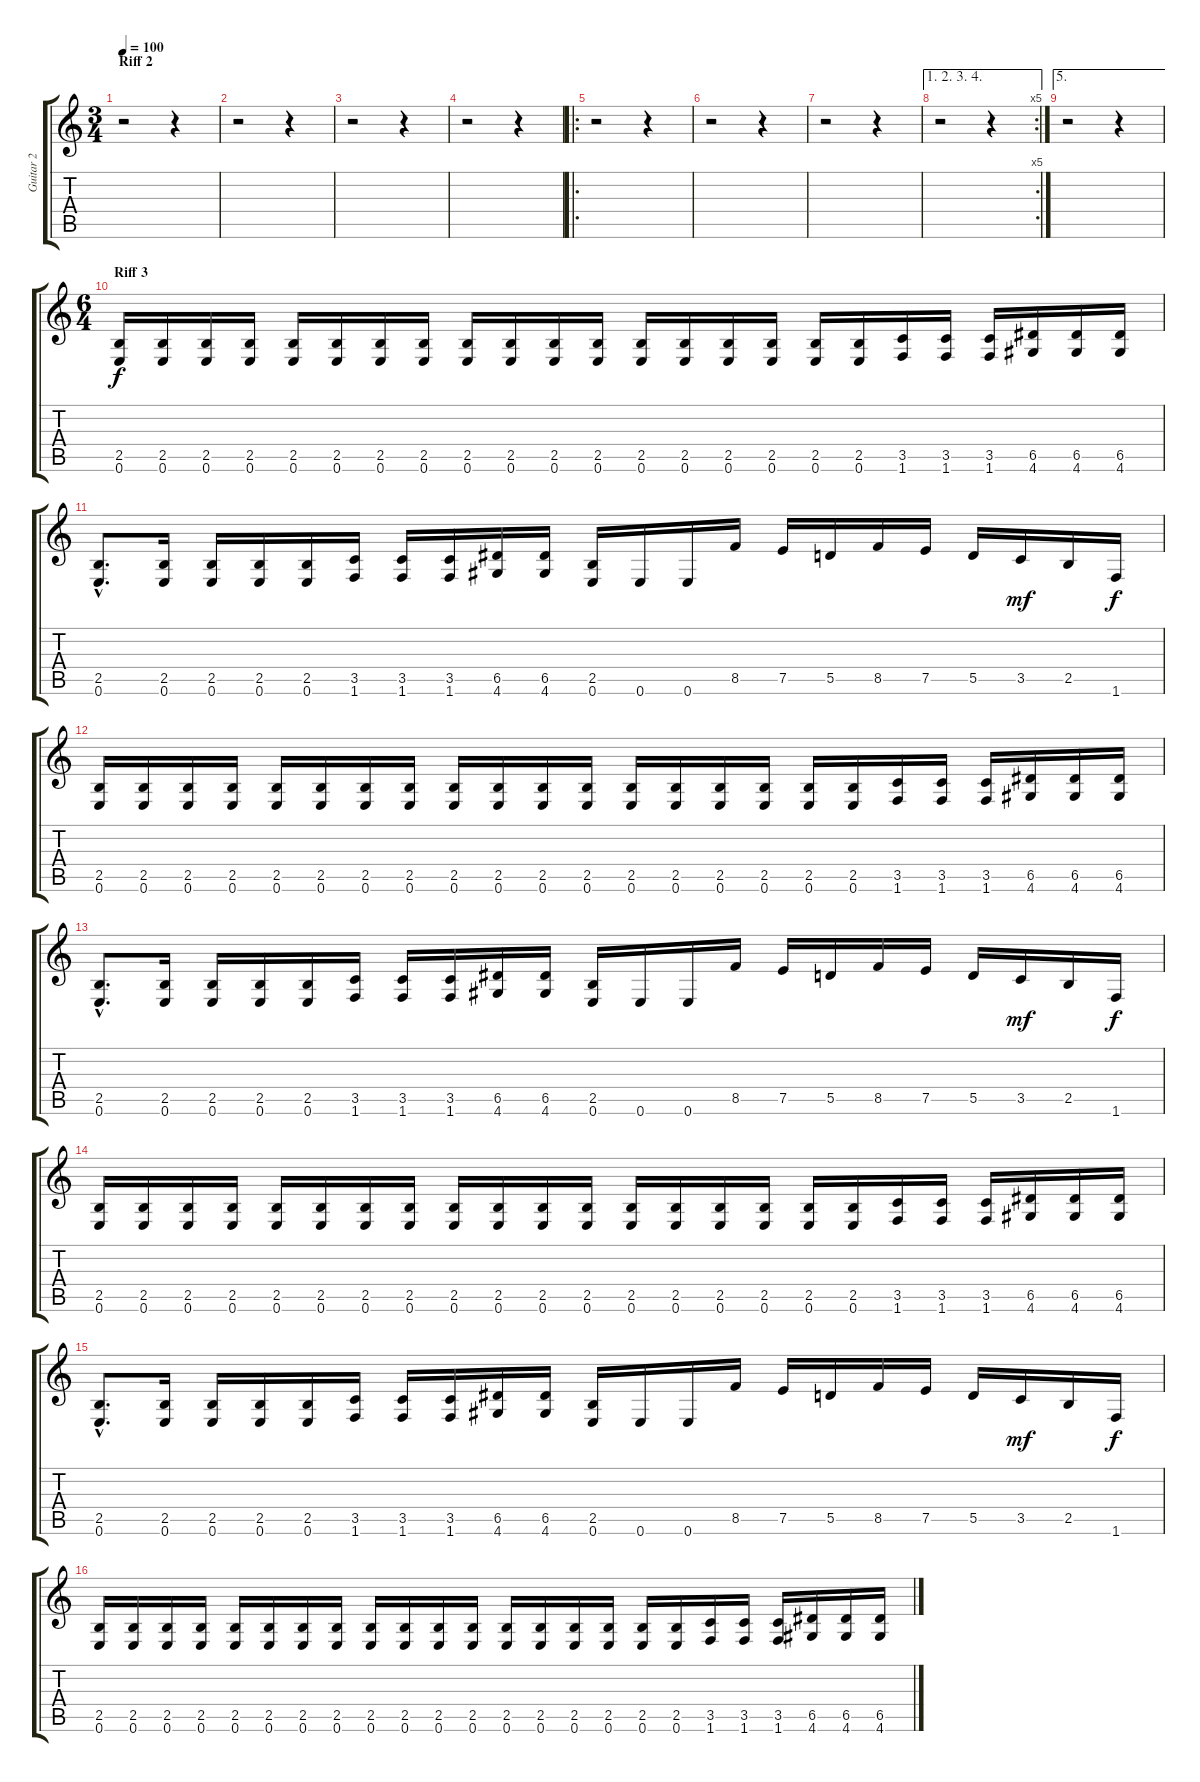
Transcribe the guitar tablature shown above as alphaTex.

\track ("Guitar 2" "Guitar 2") {instrument acousticguitarnylon}
\staff {score tabs}
\tuning (E4 B3 G3 D3 A2 E2) {hide}
\ts (3 4)
\section ("" "Riff 2")
\tempo 100
\clef g2
\ks c
r.2{dy fff} r.4 |
r.2 r.4 |
r.2 r.4 |
r.2 r.4 |
\ro
r.2 r.4 |
r.2 r.4 |
r.2 r.4 |
\ae (1 2 3 4)
\rc 5
r.2 r.4 |
\ae 5
r.2 r.4 |
\ts (6 4)
\section ("" "Riff 3")
(2.5 0.6).16{dy f volume 16 balance 8 instrument distortionguitar} (2.5 0.6).16 (2.5 0.6).16 (2.5 0.6).16 (2.5 0.6).16 (2.5 0.6).16 (2.5 0.6).16 (2.5 0.6).16 (2.5 0.6).16 (2.5 0.6).16 (2.5 0.6).16 (2.5 0.6).16 (2.5 0.6).16 (2.5 0.6).16 (2.5 0.6).16 (2.5 0.6).16 (2.5 0.6).16 (2.5 0.6).16 (3.5 1.6).16 (3.5 1.6).16 (3.5 1.6).16 (6.5 4.6).16 (6.5 4.6).16 (6.5 4.6).16 |
(2.5{hac} 0.6{hac}).8{d volume 16 balance 8 instrument distortionguitar} (2.5 0.6).16 (2.5 0.6).16 (2.5 0.6).16 (2.5 0.6).16 (3.5 1.6).16 (3.5 1.6).16 (3.5 1.6).16 (6.5 4.6).16 (6.5 4.6).16 (2.5 0.6).16 0.6.16 0.6.16 8.5.16 7.5.16 5.5.16 8.5.16 7.5.16 5.5.16 3.5.16{dy mf} 2.5.16 1.6.16{dy f} |
(2.5 0.6).16{volume 16 balance 8 instrument distortionguitar} (2.5 0.6).16 (2.5 0.6).16 (2.5 0.6).16 (2.5 0.6).16 (2.5 0.6).16 (2.5 0.6).16 (2.5 0.6).16 (2.5 0.6).16 (2.5 0.6).16 (2.5 0.6).16 (2.5 0.6).16 (2.5 0.6).16 (2.5 0.6).16 (2.5 0.6).16 (2.5 0.6).16 (2.5 0.6).16 (2.5 0.6).16 (3.5 1.6).16 (3.5 1.6).16 (3.5 1.6).16 (6.5 4.6).16 (6.5 4.6).16 (6.5 4.6).16 |
(2.5{hac} 0.6{hac}).8{d volume 16 balance 8 instrument distortionguitar} (2.5 0.6).16 (2.5 0.6).16 (2.5 0.6).16 (2.5 0.6).16 (3.5 1.6).16 (3.5 1.6).16 (3.5 1.6).16 (6.5 4.6).16 (6.5 4.6).16 (2.5 0.6).16 0.6.16 0.6.16 8.5.16 7.5.16 5.5.16 8.5.16 7.5.16 5.5.16 3.5.16{dy mf} 2.5.16 1.6.16{dy f} |
(2.5 0.6).16{volume 16 balance 8 instrument distortionguitar} (2.5 0.6).16 (2.5 0.6).16 (2.5 0.6).16 (2.5 0.6).16 (2.5 0.6).16 (2.5 0.6).16 (2.5 0.6).16 (2.5 0.6).16 (2.5 0.6).16 (2.5 0.6).16 (2.5 0.6).16 (2.5 0.6).16 (2.5 0.6).16 (2.5 0.6).16 (2.5 0.6).16 (2.5 0.6).16 (2.5 0.6).16 (3.5 1.6).16 (3.5 1.6).16 (3.5 1.6).16 (6.5 4.6).16 (6.5 4.6).16 (6.5 4.6).16 |
(2.5{hac} 0.6{hac}).8{d volume 16 balance 8 instrument distortionguitar} (2.5 0.6).16 (2.5 0.6).16 (2.5 0.6).16 (2.5 0.6).16 (3.5 1.6).16 (3.5 1.6).16 (3.5 1.6).16 (6.5 4.6).16 (6.5 4.6).16 (2.5 0.6).16 0.6.16 0.6.16 8.5.16 7.5.16 5.5.16 8.5.16 7.5.16 5.5.16 3.5.16{dy mf} 2.5.16 1.6.16{dy f} |
(2.5 0.6).16{volume 16 balance 8 instrument distortionguitar} (2.5 0.6).16 (2.5 0.6).16 (2.5 0.6).16 (2.5 0.6).16 (2.5 0.6).16 (2.5 0.6).16 (2.5 0.6).16 (2.5 0.6).16 (2.5 0.6).16 (2.5 0.6).16 (2.5 0.6).16 (2.5 0.6).16 (2.5 0.6).16 (2.5 0.6).16 (2.5 0.6).16 (2.5 0.6).16 (2.5 0.6).16 (3.5 1.6).16 (3.5 1.6).16 (3.5 1.6).16 (6.5 4.6).16 (6.5 4.6).16 (6.5 4.6).16
